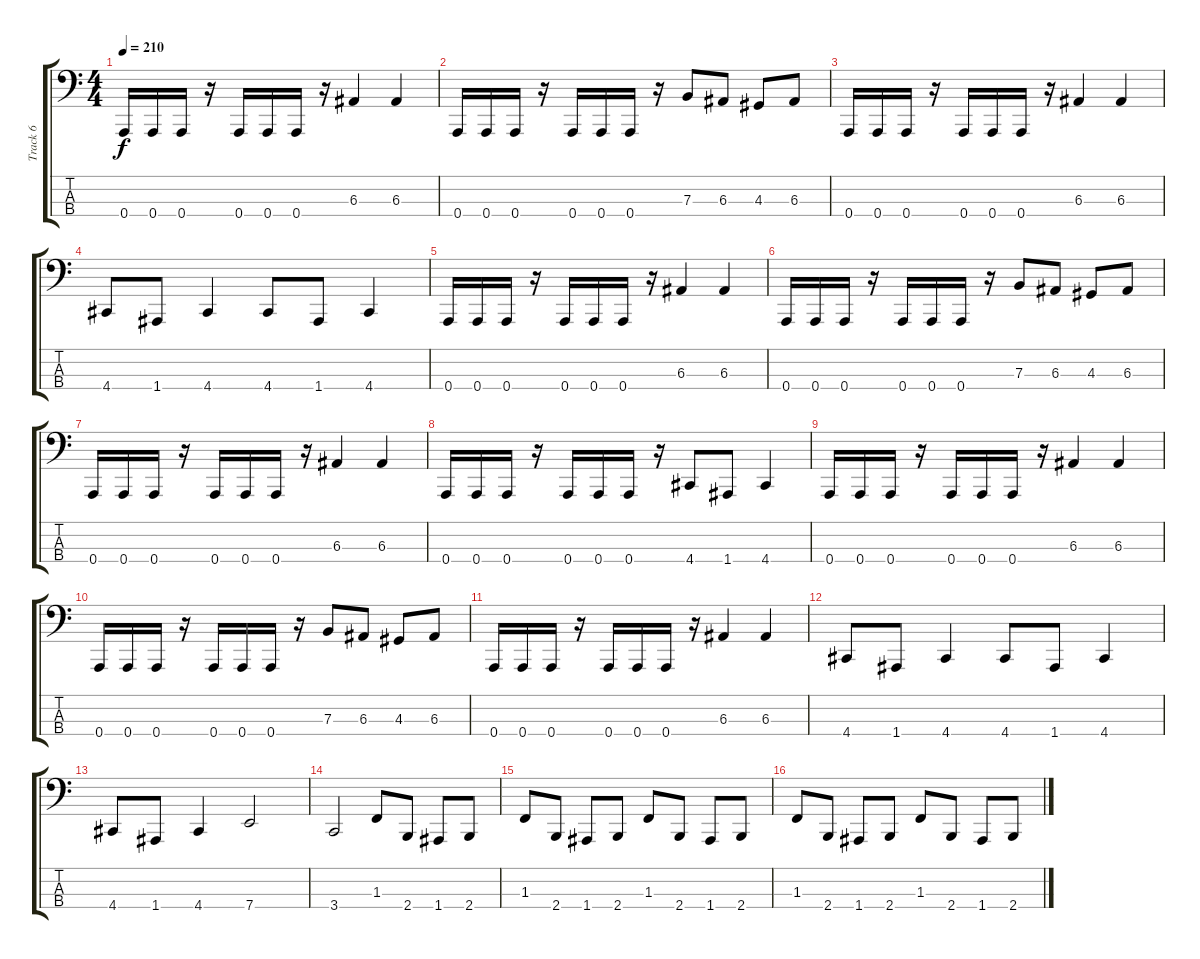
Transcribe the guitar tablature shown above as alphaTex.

\track ("Track 6" "Track 6") {instrument electricbassfinger}
\staff {score tabs}
\tuning (D2 A1 E1 A0) {hide}
\ts (4 4)
\tempo 210
\clef f4
\ks c
0.4.16{dy f} 0.4.16 0.4.16 r.16 0.4.16 0.4.16 0.4.16 r.16 6.3.4 6.3.4 |
0.4.16 0.4.16 0.4.16 r.16 0.4.16 0.4.16 0.4.16 r.16 7.3.8 6.3.8 4.3.8 6.3.8 |
0.4.16 0.4.16 0.4.16 r.16 0.4.16 0.4.16 0.4.16 r.16 6.3.4 6.3.4 |
4.4.8 1.4.8 4.4.4 4.4.8 1.4.8 4.4.4 |
0.4.16 0.4.16 0.4.16 r.16 0.4.16 0.4.16 0.4.16 r.16 6.3.4 6.3.4 |
0.4.16 0.4.16 0.4.16 r.16 0.4.16 0.4.16 0.4.16 r.16 7.3.8 6.3.8 4.3.8 6.3.8 |
0.4.16 0.4.16 0.4.16 r.16 0.4.16 0.4.16 0.4.16 r.16 6.3.4 6.3.4 |
0.4.16 0.4.16 0.4.16 r.16 0.4.16 0.4.16 0.4.16 r.16 4.4.8 1.4.8 4.4.4 |
0.4.16 0.4.16 0.4.16 r.16 0.4.16 0.4.16 0.4.16 r.16 6.3.4 6.3.4 |
0.4.16 0.4.16 0.4.16 r.16 0.4.16 0.4.16 0.4.16 r.16 7.3.8 6.3.8 4.3.8 6.3.8 |
0.4.16 0.4.16 0.4.16 r.16 0.4.16 0.4.16 0.4.16 r.16 6.3.4 6.3.4 |
4.4.8 1.4.8 4.4.4 4.4.8 1.4.8 4.4.4 |
4.4.8 1.4.8 4.4.4 7.4.2 |
3.4.2 1.3.8 2.4.8 1.4.8 2.4.8 |
1.3.8 2.4.8 1.4.8 2.4.8 1.3.8 2.4.8 1.4.8 2.4.8 |
1.3.8 2.4.8 1.4.8 2.4.8 1.3.8 2.4.8 1.4.8 2.4.8
